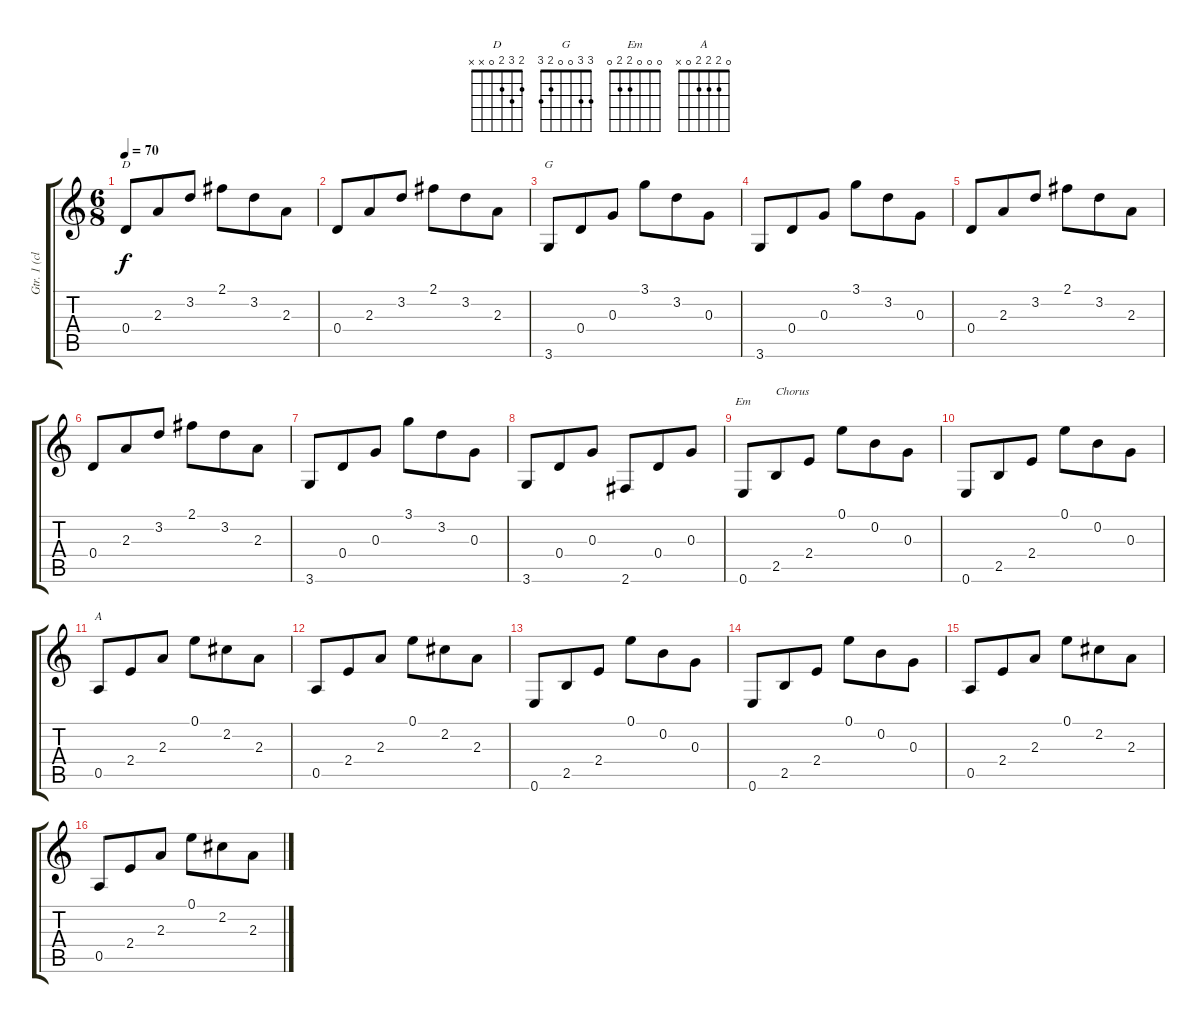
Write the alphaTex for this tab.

\track ("Gtr. 1 (clean elec.)" "Gtr. 1 (cl") {instrument electricguitarclean}
\staff {score tabs}
\tuning (E4 B3 G3 D3 A2 E2) {hide}
\chord ("D" 2 3 2 0 x x)
\chord ("G" 3 3 0 0 2 3)
\chord ("Em" 0 0 0 2 2 0)
\chord ("A" 0 2 2 2 0 x)
\ts (6 8)
\tempo 70
\clef g2
\ks c
0.4.8{ch "D" dy f} 2.3.8 3.2.8 2.1.8 3.2.8 2.3.8 |
0.4.8 2.3.8 3.2.8 2.1.8 3.2.8 2.3.8 |
3.6.8{ch "G"} 0.4.8 0.3.8 3.1.8 3.2.8 0.3.8 |
3.6.8 0.4.8 0.3.8 3.1.8 3.2.8 0.3.8 |
0.4.8 2.3.8 3.2.8 2.1.8 3.2.8 2.3.8 |
0.4.8 2.3.8 3.2.8 2.1.8 3.2.8 2.3.8 |
3.6.8 0.4.8 0.3.8 3.1.8 3.2.8 0.3.8 |
3.6.8 0.4.8 0.3.8 2.6.8 0.4.8 0.3.8 |
0.6.8{ch "Em"} 2.5.8{txt "Chorus"} 2.4.8 0.1.8 0.2.8 0.3.8 |
0.6.8 2.5.8 2.4.8 0.1.8 0.2.8 0.3.8 |
0.5.8{ch "A"} 2.4.8 2.3.8 0.1.8 2.2.8 2.3.8 |
0.5.8 2.4.8 2.3.8 0.1.8 2.2.8 2.3.8 |
0.6.8 2.5.8 2.4.8 0.1.8 0.2.8 0.3.8 |
0.6.8 2.5.8 2.4.8 0.1.8 0.2.8 0.3.8 |
0.5.8 2.4.8 2.3.8 0.1.8 2.2.8 2.3.8 |
0.5.8 2.4.8 2.3.8 0.1.8 2.2.8 2.3.8
